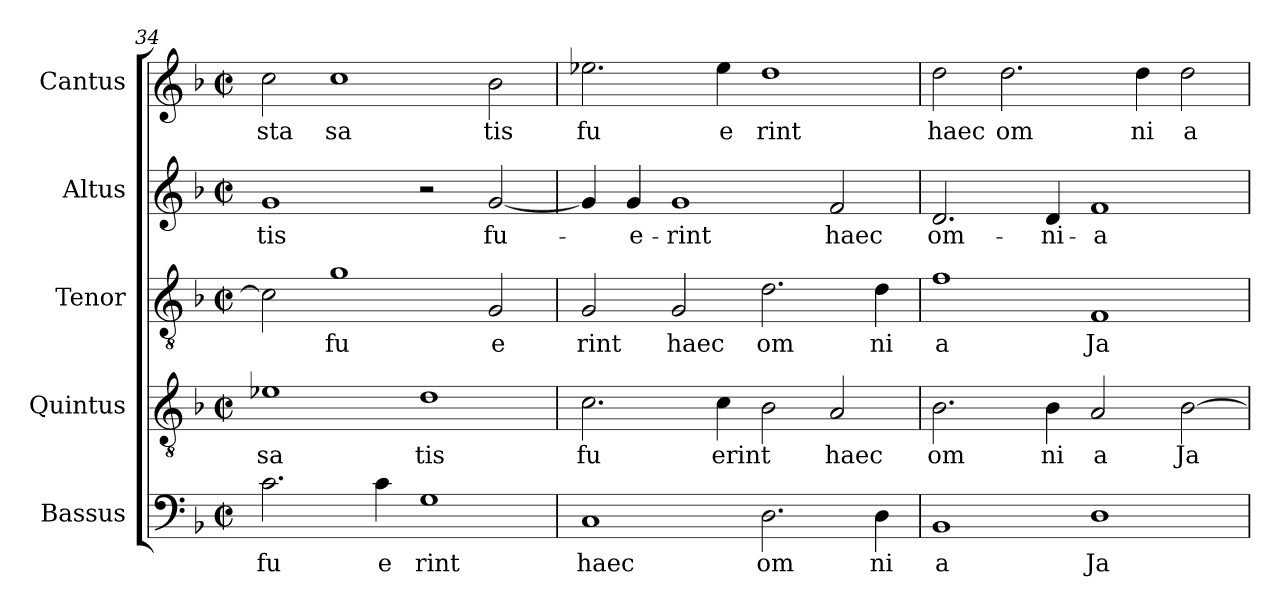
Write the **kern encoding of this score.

**kern	**text	**kern	**text	**kern	**text	**kern	**text	**kern	**text
*part5	*part5	*part4	*part4	*part3	*part3	*part2	*part2	*part1	*part1
*staff5	*staff5	*staff4	*staff4	*staff3	*staff3	*staff2	*staff2	*staff1	*staff1
*I"Bassus	*	*I"Quintus	*	*I"Tenor	*	*I"Altus	*	*I"Cantus	*
!!LO:LB:g=z
*clefF4	*	*clefGv2	*	*clefGv2	*	*clefG2	*	*clefG2	*
*k[b-]	*	*k[b-]	*	*k[b-]	*	*k[b-]	*	*k[b-]	*
*F:	*	*F:	*	*F:	*	*F:	*	*F:	*
*M2/2	*	*M2/2	*	*M2/2	*	*M2/2	*	*M2/2	*
*met(c|)	*	*met(c|)	*	*met(c|)	*	*met(c|)	*	*met(c|)	*
=34	=34	=34	=34	=34	=34	=34	=34	=34	=34
!	!LO:LY:b:cj	!	!LO:LY:b:cj	!	!	!	!LO:LY:b:cj	!	!LO:LY:b:cj
2.c\	fu	1e-X	sa	2c\]	.	1g	-tis	2cc\	sta
!	!	!	!	!	!LO:LY:b:cj	!	!	!	!LO:LY:b:cj
.	.	.	.	1g	fu	.	.	1cc	sa
!	!LO:LY:b:cj	!	!	!	!	!	!	!	!
4c\	e	.	.	.	.	.	.	.	.
!	!LO:LY:b:cj	!	!LO:LY:b:cj	!	!	!	!	!	!
1G	rint	1d	tis	.	.	2r	.	.	.
!	!	!	!	!	!LO:LY:b:cj	!	!LO:LY:b:cj	!	!LO:LY:b:cj
.	.	.	.	2G/	e	[<2g/	fu-	2b-\	tis
=35	=35	=35	=35	=35	=35	=35	=35	=35	=35
!	!LO:LY:b:cj	!	!LO:LY:b:cj	!	!LO:LY:b:cj	!	!	!	!LO:LY:b:cj
1C	haec	2.c\	fu	2G/	rint	4g/]	.	2.ee-X\	fu
!	!	!	!	!	!	!	!LO:LY:b:cj	!	!
.	.	.	.	.	.	4g/	-e-	.	.
!	!	!	!	!	!LO:LY:b:cj	!	!LO:LY:b:cj	!	!
.	.	.	.	2G/	haec	1g	-rint	.	.
!	!	!	!LO:LY:b	!	!	!	!	!	!LO:LY:b:cj
.	.	4c\	erint	.	.	.	.	4ee-\	e
!	!LO:LY:b:cj	!	!	!	!LO:LY:b:cj	!	!	!	!LO:LY:b:cj
2.D\	om	2B-\	.	2.d\	om	.	.	1dd	rint
!	!	!	!LO:LY:b:cj	!	!	!	!LO:LY:b:cj	!	!
.	.	2A/	haec	.	.	2f/	haec	.	.
!	!LO:LY:b:cj	!	!	!	!LO:LY:b:cj	!	!	!	!
4D\	ni	.	.	4d\	ni	.	.	.	.
=36	=36	=36	=36	=36	=36	=36	=36	=36	=36
!	!LO:LY:b:cj	!	!LO:LY:b:cj	!	!LO:LY:b:cj	!	!LO:LY:b:cj	!	!LO:LY:b:cj
1BB-	a	2.B-\	om	1f	a	2.d/	om-	2dd\	haec
!	!	!	!	!	!	!	!	!	!LO:LY:b:cj
.	.	.	.	.	.	.	.	2.dd\	om
!	!	!	!LO:LY:b:cj	!	!	!	!LO:LY:b:cj	!	!
.	.	4B-\	ni	.	.	4d/	-ni-	.	.
!	!LO:LY:b:cj	!	!LO:LY:b:cj	!	!LO:LY:b:cj	!	!LO:LY:b:cj	!	!
1D	Ja	2A/	a	1F	Ja	1f	-a	.	.
!	!	!	!	!	!	!	!	!	!LO:LY:b:cj
.	.	.	.	.	.	.	.	4dd\	ni
!	!	!	!LO:LY:b:cj	!	!	!	!	!	!LO:LY:b:cj
.	.	[>2B-\	Ja	.	.	.	.	2dd\	a
=	=	=	=	=	=	=	=	=	=
*-	*-	*-	*-	*-	*-	*-	*-	*-	*-
